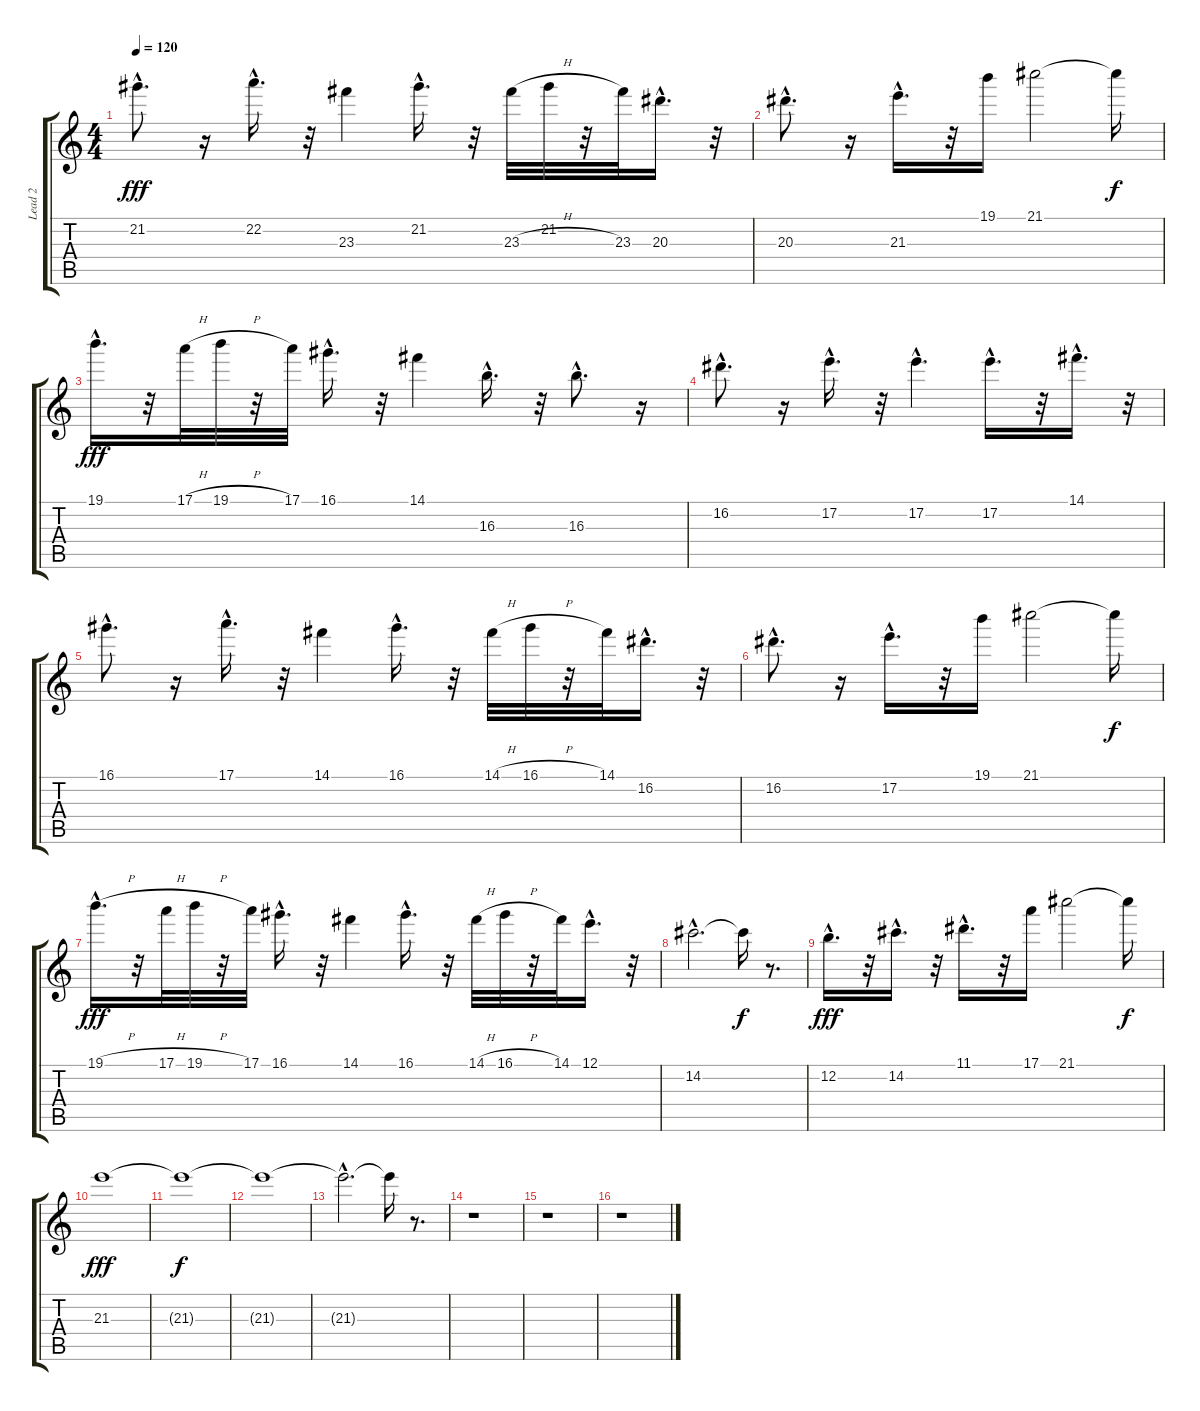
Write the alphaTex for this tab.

\track ("Lead 2" "Lead 2") {instrument distortionguitar}
\staff {score tabs}
\tuning (E4 B3 G3 D3 A2 E2) {hide}
\ts (4 4)
\tempo 120
\clef g2
\ks c
21.2{hac}.8{d dy fff} r.16 22.2{hac}.16{d} r.32 23.3.4 21.2{hac}.16{d} r.32 23.3{h}.32 21.2.32 r.32 23.3.32 20.3{hac}.16{d} r.32 |
20.3{hac}.8{d} r.16 21.3{hac}.16{d} r.32 19.1.16 21.1.2 21.1{t}.16{dy f} |
19.1{hac}.16{d dy fff} r.32 17.1{h}.32 19.1{h}.32 r.32 17.1.32 16.1{hac}.16{d} r.32 14.1.4 16.3{hac}.16{d} r.32 16.3{hac}.8{d} r.16 |
16.2{hac}.8{d} r.16 17.2{hac}.16{d} r.32 17.2{hac}.4{d} 17.2{hac}.16{d} r.32 14.1{hac}.16{d} r.32 |
16.1{hac}.8{d} r.16 17.1{hac}.16{d} r.32 14.1.4 16.1{hac}.16{d} r.32 14.1{h}.32 16.1{h}.32 r.32 14.1.32 16.2{hac}.16{d} r.32 |
16.2{hac}.8{d} r.16 17.2{hac}.16{d} r.32 19.1.16 21.1.2 21.1{t}.16{dy f} |
19.1{h hac}.16{d dy fff} r.32 17.1{h}.32 19.1{h}.32 r.32 17.1.32 16.1{hac}.16{d} r.32 14.1.4 16.1{hac}.16{d} r.32 14.1{h}.32 16.1{h}.32 r.32 14.1.32 12.1{hac}.16{d} r.32 |
14.2{hac}.2{d} 14.2{t}.16{dy f} r.8{d} |
12.2{hac}.16{d dy fff} r.32 14.2{hac}.16{d} r.32 11.1{hac}.16{d} r.32 17.1.16 21.1.2 21.1{t}.16{dy f} |
21.3.1{dy fff} |
21.3{t}.1{dy f} |
21.3{t}.1 |
21.3{hac t}.2{d} 21.3{t}.16 r.8{d} |
r.1 |
r.1 |
r.1
